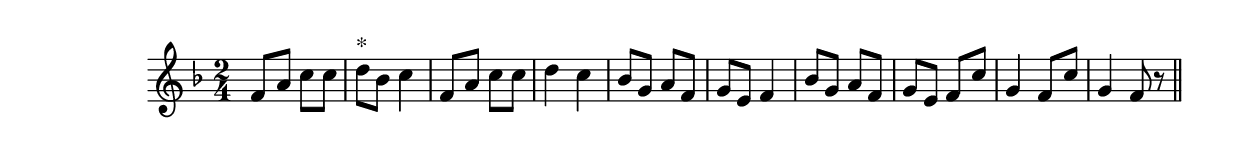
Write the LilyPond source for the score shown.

\version "2.19.49"
%{\header {
  title = "folk song"
  composer = "anonymous"
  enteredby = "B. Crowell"
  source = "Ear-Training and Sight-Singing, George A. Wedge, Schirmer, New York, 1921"
}%}
\score{{\key f \major
\time 2/4
%{\tempo 8=90
%}\relative f' {
  f8 a c c | d^\markup{"*"} bes c4 | f,8 a c c | d4 c | bes8 g a f | g e f4 | bes8 g a f | g e f c' | g4 f8 c' | g4 f8 r
  \bar "||"
}

}}